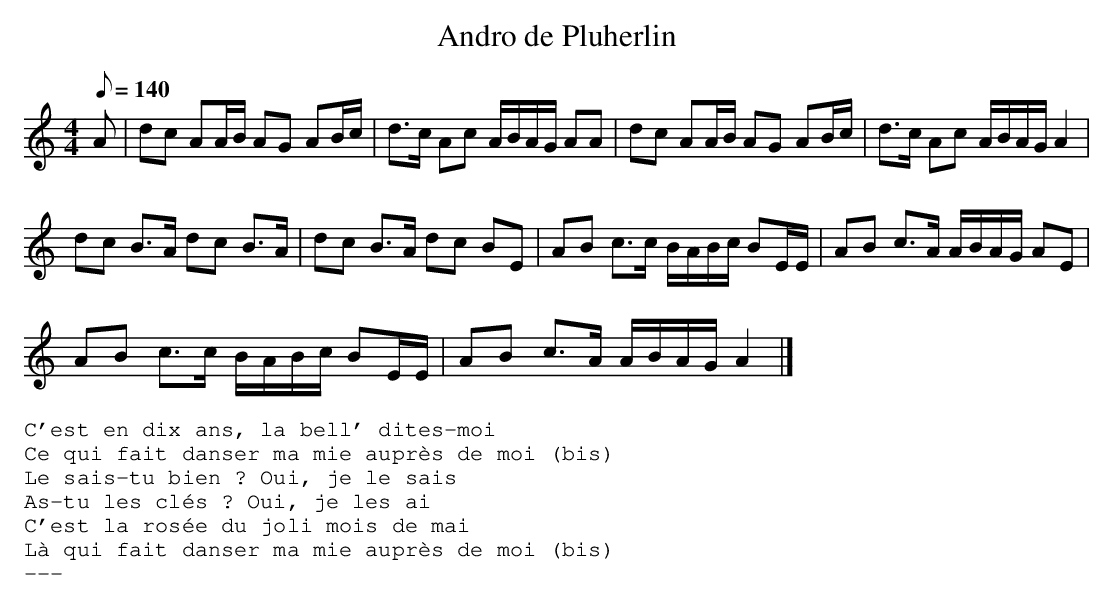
X:1
T:Andro de Pluherlin
M:4/4
L:1/8
Q:1/8=140
K:C
A|dc AA/2B/2 AG AB/2c/2|d>c Ac A/2B/2A/2G/2 AA|dc AA/2B/2 AG AB/2c/2|d>c Ac A/2B/2A/2G/2 A2|
dc B>A dc B>A|dc B>A dc BE|AB c>c B/2A/2B/2c/2 BE/2E/2|AB c>A A/2B/2A/2G/2 AE|
AB c>c B/2A/2B/2c/2 BE/2E/2|AB c>A A/2B/2A/2G/2 A2|]
%%textfont Courier 14
%%begintext
C'est en dix ans, la bell' dites-moi
Ce qui fait danser ma mie auprès de moi (bis)
Le sais-tu bien ? Oui, je le sais
As-tu les clés ? Oui, je les ai
C'est la rosée du joli mois de mai
Là qui fait danser ma mie auprès de moi (bis)
---
